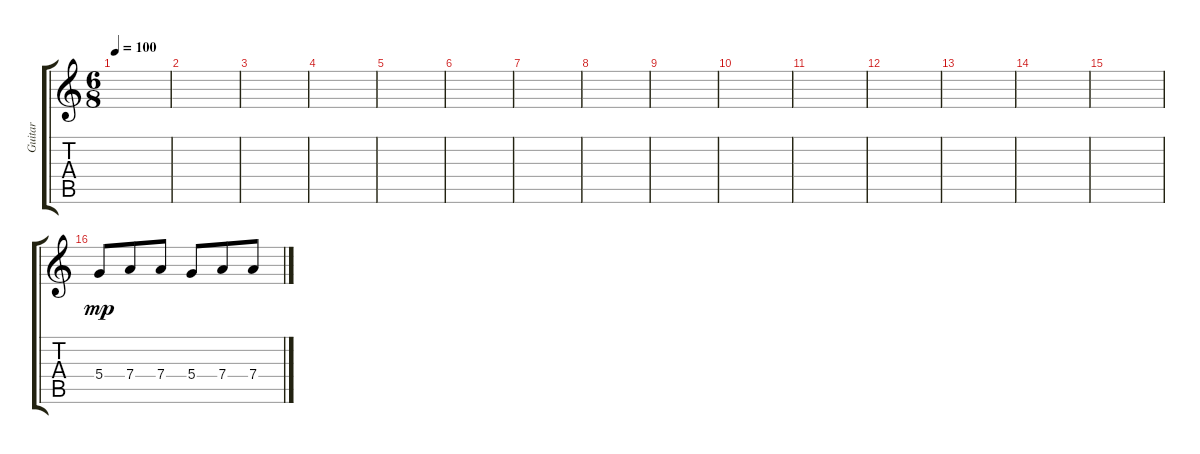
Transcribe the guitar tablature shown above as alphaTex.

\track ("Guitar" "Guitar") {instrument electricguitarmuted}
\staff {score tabs}
\tuning (E4 B3 G3 D3 A2 E2) {hide}
\ts (6 8)
\tempo 100
\clef g2
\ks c
|
|
|
|
|
|
|
|
|
|
|
|
|
|
|
5.4.8{dy mp} 7.4.8 7.4.8 5.4.8 7.4.8 7.4.8
